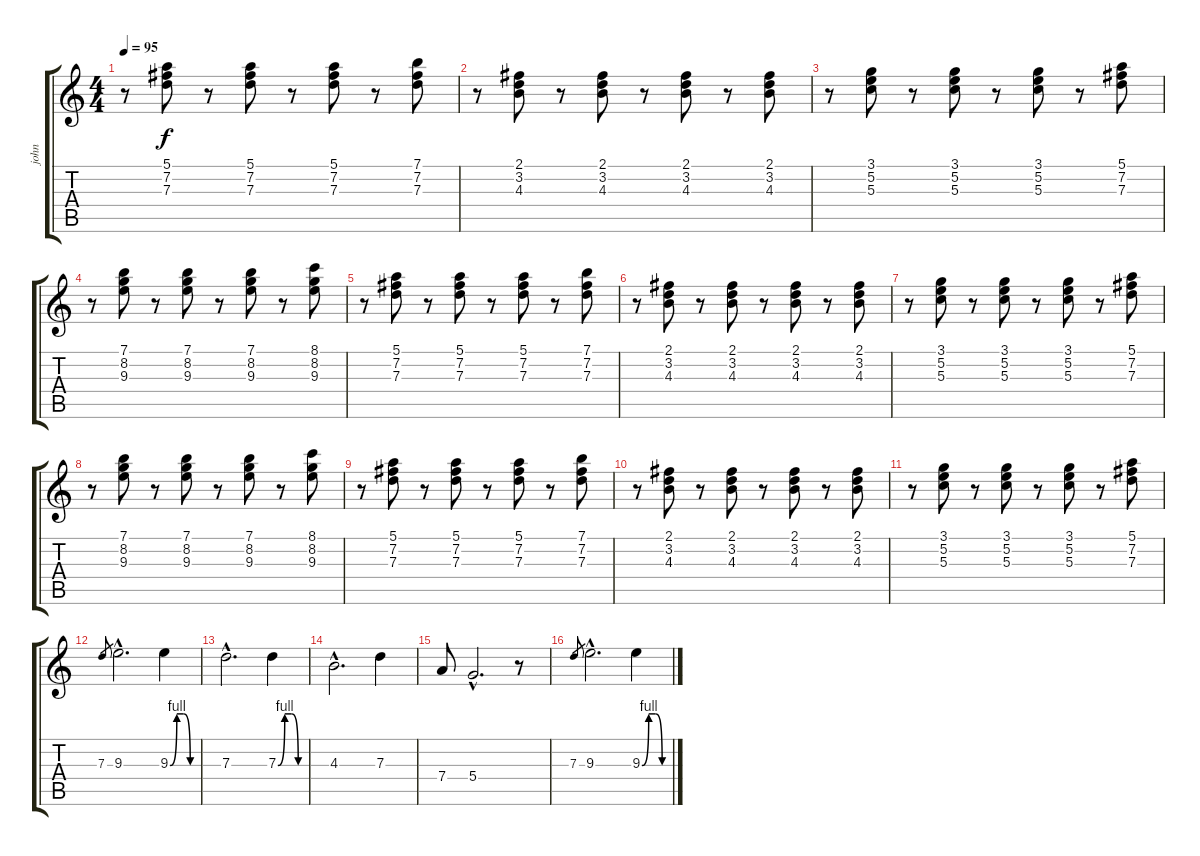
\track ("john" "john") {instrument distortionguitar}
\staff {score tabs}
\tuning (E4 B3 G3 D3 A2 E2) {hide}
\ts (4 4)
\tempo 95
\clef g2
\ks c
r.8{dy f} (5.1 7.2 7.3).8 r.8 (5.1 7.2 7.3).8 r.8 (5.1 7.2 7.3).8 r.8 (7.1 7.2 7.3).8 |
r.8 (2.1 3.2 4.3).8 r.8 (2.1 3.2 4.3).8 r.8 (2.1 3.2 4.3).8 r.8 (2.1 3.2 4.3).8 |
r.8 (3.1 5.2 5.3).8 r.8 (3.1 5.2 5.3).8 r.8 (3.1 5.2 5.3).8 r.8 (5.1 7.2 7.3).8 |
r.8{instrument distortionguitar} (7.1 8.2 9.3).8 r.8 (7.1 8.2 9.3).8 r.8 (7.1 8.2 9.3).8 r.8 (8.1 8.2 9.3).8 |
r.8 (5.1 7.2 7.3).8 r.8 (5.1 7.2 7.3).8 r.8 (5.1 7.2 7.3).8 r.8 (7.1 7.2 7.3).8 |
r.8 (2.1 3.2 4.3).8 r.8 (2.1 3.2 4.3).8 r.8 (2.1 3.2 4.3).8 r.8 (2.1 3.2 4.3).8 |
r.8 (3.1 5.2 5.3).8 r.8 (3.1 5.2 5.3).8 r.8 (3.1 5.2 5.3).8 r.8 (5.1 7.2 7.3).8 |
r.8{instrument distortionguitar} (7.1 8.2 9.3).8 r.8 (7.1 8.2 9.3).8 r.8 (7.1 8.2 9.3).8 r.8 (8.1 8.2 9.3).8 |
r.8 (5.1 7.2 7.3).8 r.8 (5.1 7.2 7.3).8 r.8 (5.1 7.2 7.3).8 r.8 (7.1 7.2 7.3).8 |
r.8 (2.1 3.2 4.3).8 r.8 (2.1 3.2 4.3).8 r.8 (2.1 3.2 4.3).8 r.8 (2.1 3.2 4.3).8 |
r.8 (3.1 5.2 5.3).8 r.8 (3.1 5.2 5.3).8 r.8 (3.1 5.2 5.3).8 r.8 (5.1 7.2 7.3).8 |
7.3.8{gr} 9.3{hac}.2{d} 9.3{be (custom 0 0 15 4 30 4 45 0 60 0)}.4 |
7.3{hac}.2{d} 7.3{be (custom 0 0 15 4 30 4 45 0 60 0)}.4 |
4.3{hac}.2{d} 7.3.4 |
7.4.8 5.4{hac}.2{d} r.8 |
7.3.8{gr} 9.3{hac}.2{d} 9.3{be (custom 0 0 15 4 30 4 45 0 60 0)}.4
